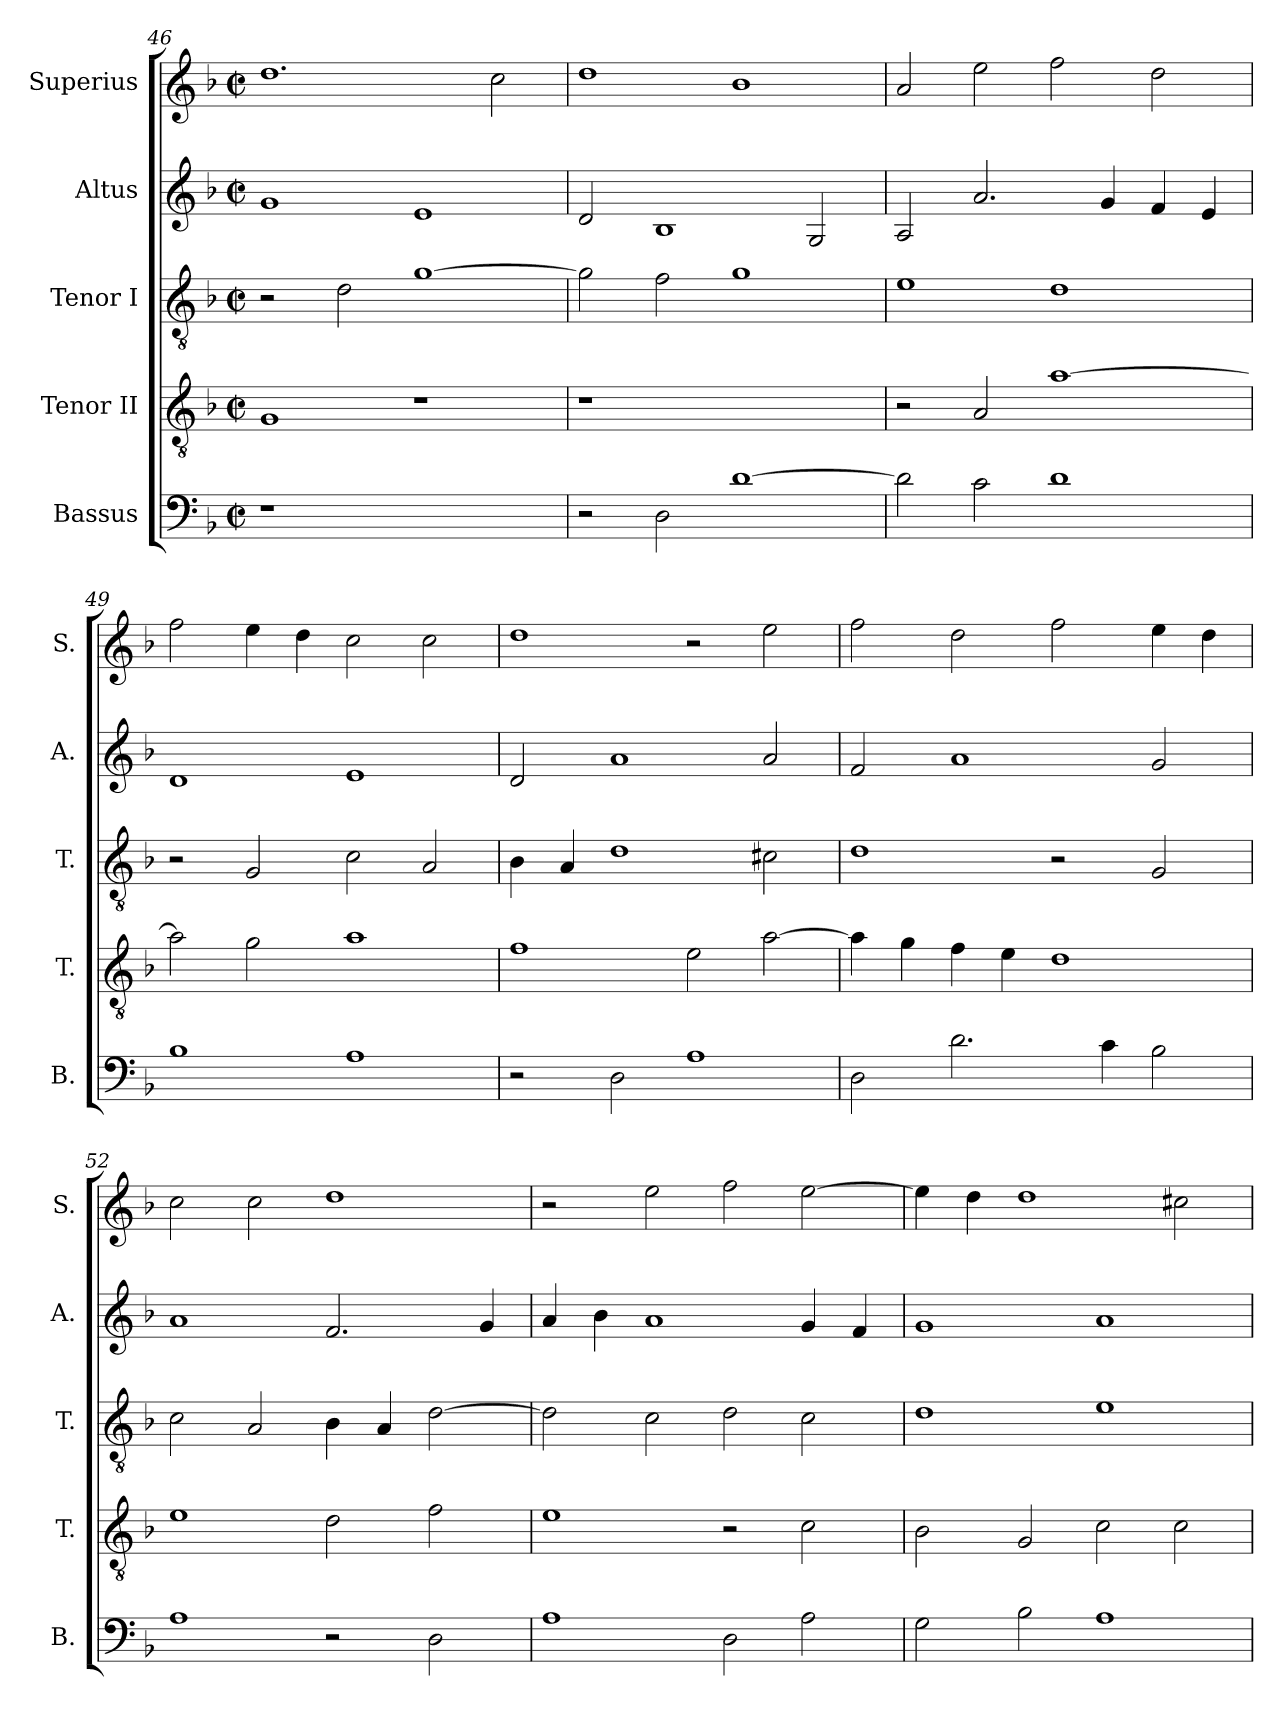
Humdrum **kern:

**kern	**kern	**kern	**kern	**kern
*part5	*part4	*part3	*part2	*part1
*staff5	*staff4	*staff3	*staff2	*staff1
*I"Bassus	*I"Tenor II	*I"Tenor I	*I"Altus	*I"Superius
*I'B.	*I'T.	*I'T.	*I'A.	*I'S.
*clefF4	*clefGv2	*clefGv2	*clefG2	*clefG2
*	*ITrd7c12	*ITrd7c12	*	*
*k[b-]	*k[b-]	*k[b-]	*k[b-]	*k[b-]
*F:	*F:	*F:	*F:	*F:
*M2/2	*M2/2	*M2/2	*M2/2	*M2/2
*met(c|)	*met(c|)	*met(c|)	*met(c|)	*met(c|)
=46	=46	=46	=46	=46
!LO:N:vis=1	!	!	!	!
1r	1GGi	2r	1gi	1.ddi
.	.	2Di\	.	.
1ryy	1r	[>1Gi	1ei	.
.	.	.	.	2cci\
=47	=47	=47	=47	=47
!	!LO:N:vis=1	!	!	!
2r	1r	2Gi\]	2di/	1ddi
2Di\	.	2Fi\	1B-i	.
[>1di	1ryy	1Gi	.	1b-i
.	.	.	2Gi/	.
!!LO:PB:g=z
=48	=48	=48	=48	=48
2di\]	2r	1Ei	2Ai/	2ai/
2ci\	2AAi/	.	2.ai/	2eei\
1di	[>1Ai	1Di	.	2ffi\
.	.	.	4gi/	.
.	.	.	4fi/	2ddi\
.	.	.	4ei/	.
=49	=49	=49	=49	=49
1B-i	2Ai\]	2r	1di	2ffi\
.	2Gi\	2GGi/	.	4eei\
.	.	.	.	4ddi\
1Ai	1Ai	2Ci\	1ei	2cci\
.	.	2AAi/	.	2cci\
=50	=50	=50	=50	=50
2r	1Fi	4BB-i\	2di/	1ddi
.	.	4AAi/	.	.
2Di\	.	1Di	1ai	.
1Ai	2Ei\	.	.	2r
.	[>2Ai\	2C#Xi\	2ai/	2eei\
=51	=51	=51	=51	=51
2Di\	4Ai\]	1Di	2fi/	2ffi\
.	4Gi\	.	.	.
2.di\	4Fi\	.	1ai	2ddi\
.	4Ei\	.	.	.
.	1Di	2r	.	2ffi\
4ci\	.	.	.	.
2B-i\	.	2GGi/	2gi/	4eei\
.	.	.	.	4ddi\
!!LO:LB:g=z
=52	=52	=52	=52	=52
1Ai	1Ei	2Ci\	1ai	2cci\
.	.	2AAi/	.	2cci\
2r	2Di\	4BB-i\	2.fi/	1ddi
.	.	4AAi/	.	.
2Di\	2Fi\	[>2Di\	.	.
.	.	.	4gi/	.
=53	=53	=53	=53	=53
1Ai	1Ei	2Di\]	4ai/	2r
.	.	.	4b-i\	.
.	.	2Ci\	1ai	2eei\
2Di\	2r	2Di\	.	2ffi\
2Ai\	2Ci\	2Ci\	4gi/	[>2eei\
.	.	.	4fi/	.
=54	=54	=54	=54	=54
2Gi\	2BB-i\	1Di	1gi	4eei\]
.	.	.	.	4ddi\
2B-i\	2GGi/	.	.	1ddi
1Ai	2Ci\	1Ei	1ai	.
.	2Ci\	.	.	2cc#Xi\
=	=	=	=	=
*-	*-	*-	*-	*-
